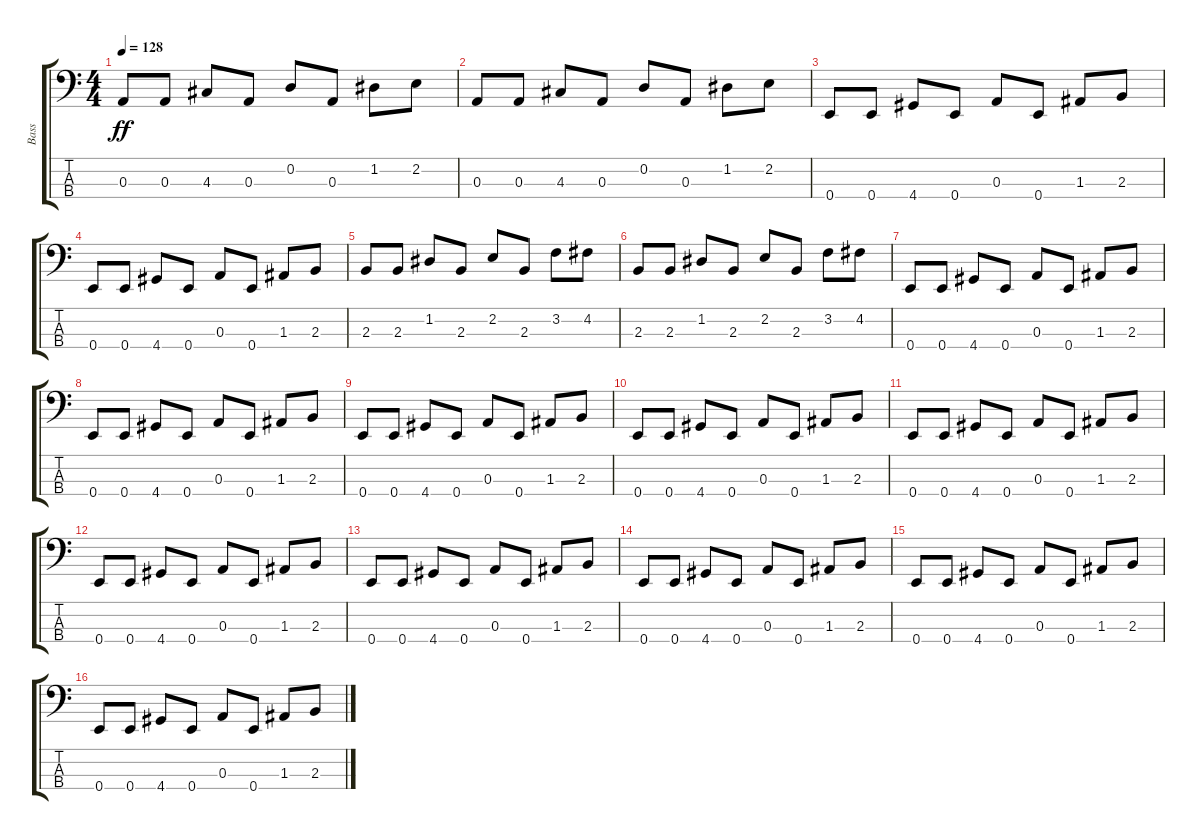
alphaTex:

\track ("Bass" "Bass") {instrument electricbassfinger}
\staff {score tabs}
\tuning (G2 D2 A1 E1) {hide}
\ts (4 4)
\tempo 128
\clef f4
\ks c
0.3.8{dy ff} 0.3.8 4.3.8 0.3.8 0.2.8 0.3.8 1.2.8 2.2.8 |
0.3.8 0.3.8 4.3.8 0.3.8 0.2.8 0.3.8 1.2.8 2.2.8 |
0.4.8 0.4.8 4.4.8 0.4.8 0.3.8 0.4.8 1.3.8 2.3.8 |
0.4.8 0.4.8 4.4.8 0.4.8 0.3.8 0.4.8 1.3.8 2.3.8 |
2.3.8 2.3.8 1.2.8 2.3.8 2.2.8 2.3.8 3.2.8 4.2.8 |
2.3.8 2.3.8 1.2.8 2.3.8 2.2.8 2.3.8 3.2.8 4.2.8 |
0.4.8 0.4.8 4.4.8 0.4.8 0.3.8 0.4.8 1.3.8 2.3.8 |
0.4.8 0.4.8 4.4.8 0.4.8 0.3.8 0.4.8 1.3.8 2.3.8 |
0.4.8 0.4.8 4.4.8 0.4.8 0.3.8 0.4.8 1.3.8 2.3.8 |
0.4.8 0.4.8 4.4.8 0.4.8 0.3.8 0.4.8 1.3.8 2.3.8 |
0.4.8 0.4.8 4.4.8 0.4.8 0.3.8 0.4.8 1.3.8 2.3.8 |
0.4.8 0.4.8 4.4.8 0.4.8 0.3.8 0.4.8 1.3.8 2.3.8 |
0.4.8 0.4.8 4.4.8 0.4.8 0.3.8 0.4.8 1.3.8 2.3.8 |
0.4.8 0.4.8 4.4.8 0.4.8 0.3.8 0.4.8 1.3.8 2.3.8 |
0.4.8 0.4.8 4.4.8 0.4.8 0.3.8 0.4.8 1.3.8 2.3.8 |
0.4.8 0.4.8 4.4.8 0.4.8 0.3.8 0.4.8 1.3.8 2.3.8
